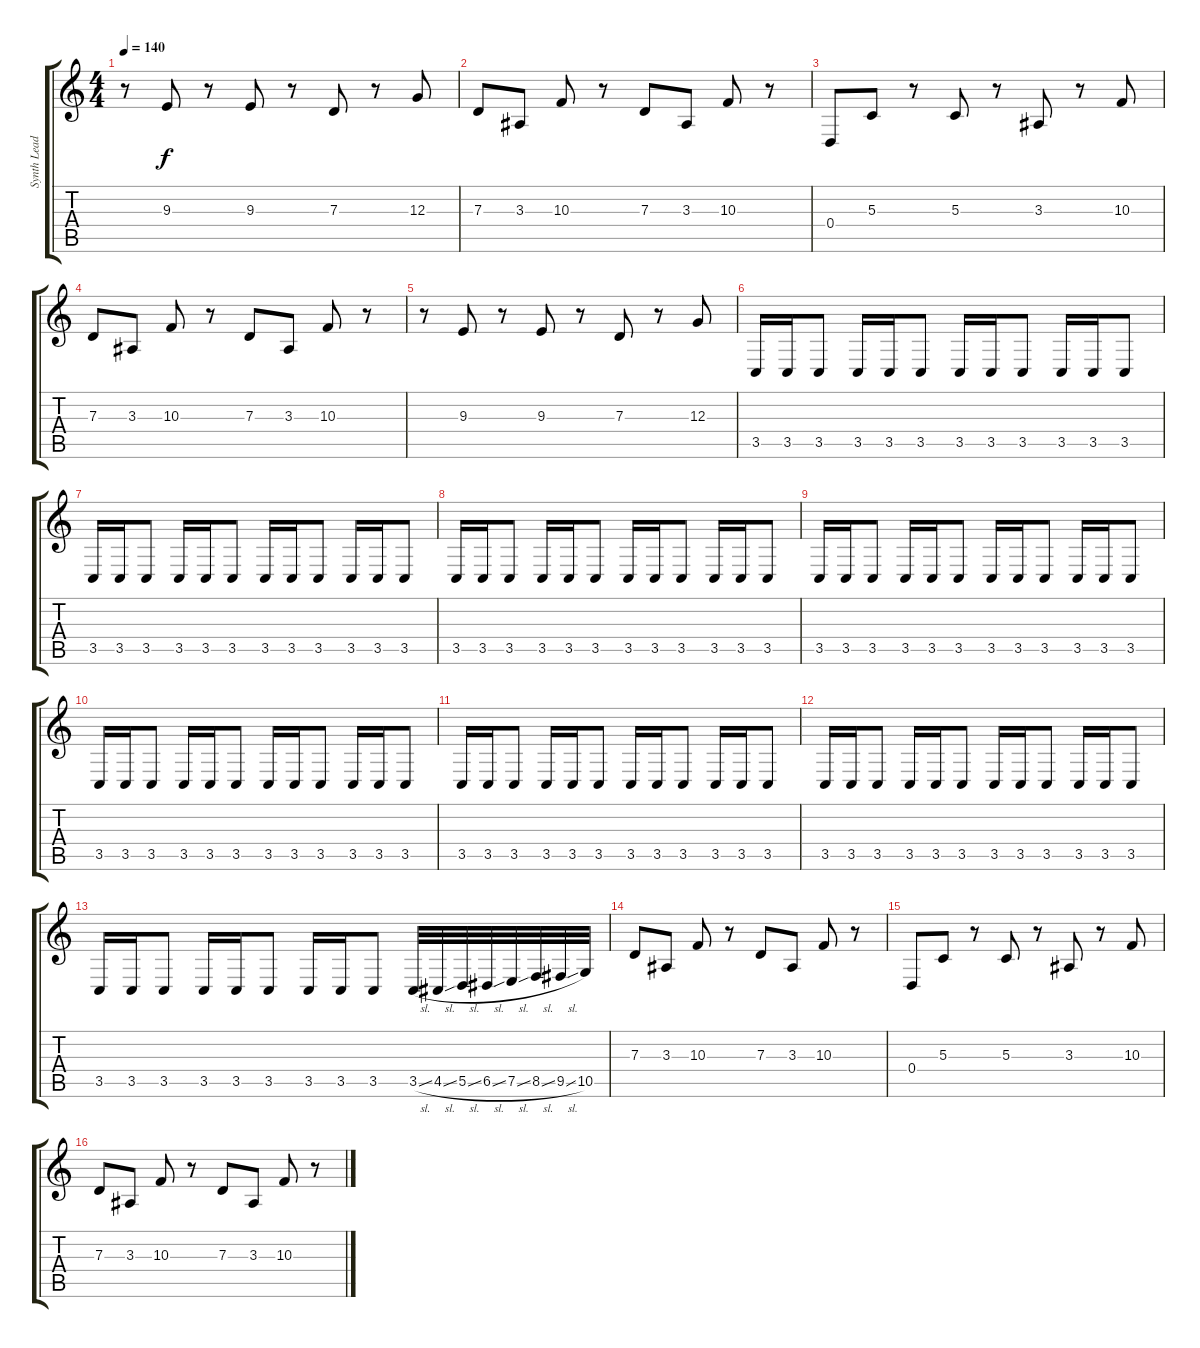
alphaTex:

\track ("Synth Leads" "Synth Lead") {instrument lead2sawtooth}
\staff {score tabs}
\tuning (E4 B3 G3 D3 A2 E2) {hide}
\ts (4 4)
\tempo 140
\clef g2
\ks c
r.8{dy f} 9.3.8 r.8 9.3.8 r.8 7.3.8 r.8 12.3.8 |
7.3.8 3.3.8 10.3.8 r.8 7.3.8 3.3.8 10.3.8 r.8 |
0.4.8 5.3.8 r.8 5.3.8 r.8 3.3.8 r.8 10.3.8 |
7.3.8 3.3.8 10.3.8 r.8 7.3.8 3.3.8 10.3.8 r.8 |
r.8 9.3.8 r.8 9.3.8 r.8 7.3.8 r.8 12.3.8 |
3.5.16{volume 7} 3.5.16 3.5.8 3.5.16 3.5.16 3.5.8 3.5.16 3.5.16 3.5.8 3.5.16 3.5.16 3.5.8 |
3.5.16 3.5.16 3.5.8 3.5.16 3.5.16 3.5.8 3.5.16 3.5.16 3.5.8 3.5.16 3.5.16 3.5.8 |
3.5.16 3.5.16 3.5.8 3.5.16 3.5.16 3.5.8 3.5.16 3.5.16 3.5.8 3.5.16 3.5.16 3.5.8 |
3.5.16 3.5.16 3.5.8 3.5.16 3.5.16 3.5.8 3.5.16 3.5.16 3.5.8 3.5.16 3.5.16 3.5.8 |
3.5.16 3.5.16 3.5.8 3.5.16 3.5.16 3.5.8 3.5.16 3.5.16 3.5.8 3.5.16 3.5.16 3.5.8 |
3.5.16 3.5.16 3.5.8 3.5.16 3.5.16 3.5.8 3.5.16 3.5.16 3.5.8 3.5.16 3.5.16 3.5.8 |
3.5.16 3.5.16 3.5.8 3.5.16 3.5.16 3.5.8 3.5.16 3.5.16 3.5.8 3.5.16 3.5.16 3.5.8 |
3.5.16 3.5.16 3.5.8 3.5.16 3.5.16 3.5.8 3.5.16 3.5.16 3.5.8 3.5{sl}.32 4.5{sl}.32 5.5{sl}.32 6.5{sl}.32 7.5{sl}.32 8.5{sl}.32 9.5{sl}.32 10.5.32 |
7.3.8 3.3.8 10.3.8 r.8 7.3.8 3.3.8 10.3.8 r.8 |
0.4.8 5.3.8 r.8 5.3.8 r.8 3.3.8 r.8 10.3.8 |
7.3.8 3.3.8 10.3.8 r.8 7.3.8 3.3.8 10.3.8 r.8
